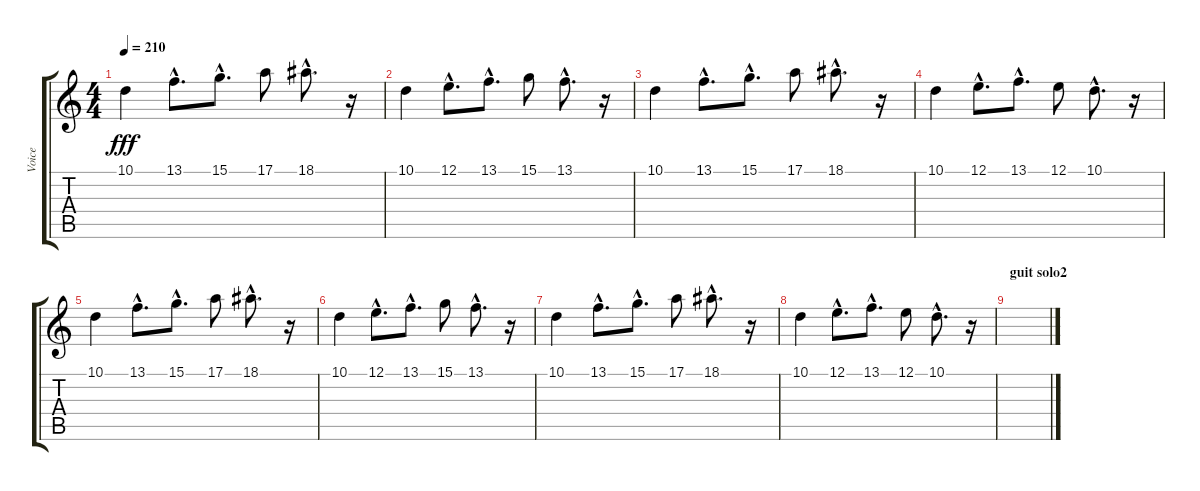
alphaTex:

\track ("Voice" "Voice") {instrument choiraahs}
\staff {score tabs}
\tuning (E4 B3 G3 D3 A2 E2) {hide}
\ts (4 4)
\tempo 210
\clef g2
\ks c
10.1.4{dy fff} 13.1{hac}.8{d} 15.1{hac}.8{d} 17.1.8 18.1{hac}.8{d} r.16 |
10.1.4 12.1{hac}.8{d} 13.1{hac}.8{d} 15.1.8 13.1{hac}.8{d} r.16 |
10.1.4 13.1{hac}.8{d} 15.1{hac}.8{d} 17.1.8 18.1{hac}.8{d} r.16 |
10.1.4 12.1{hac}.8{d} 13.1{hac}.8{d} 12.1.8 10.1{hac}.8{d} r.16 |
10.1.4 13.1{hac}.8{d} 15.1{hac}.8{d} 17.1.8 18.1{hac}.8{d} r.16 |
10.1.4 12.1{hac}.8{d} 13.1{hac}.8{d} 15.1.8 13.1{hac}.8{d} r.16 |
10.1.4 13.1{hac}.8{d} 15.1{hac}.8{d} 17.1.8 18.1{hac}.8{d} r.16 |
10.1.4 12.1{hac}.8{d} 13.1{hac}.8{d} 12.1.8 10.1{hac}.8{d} r.16 |
\section ("" "guit solo2")
